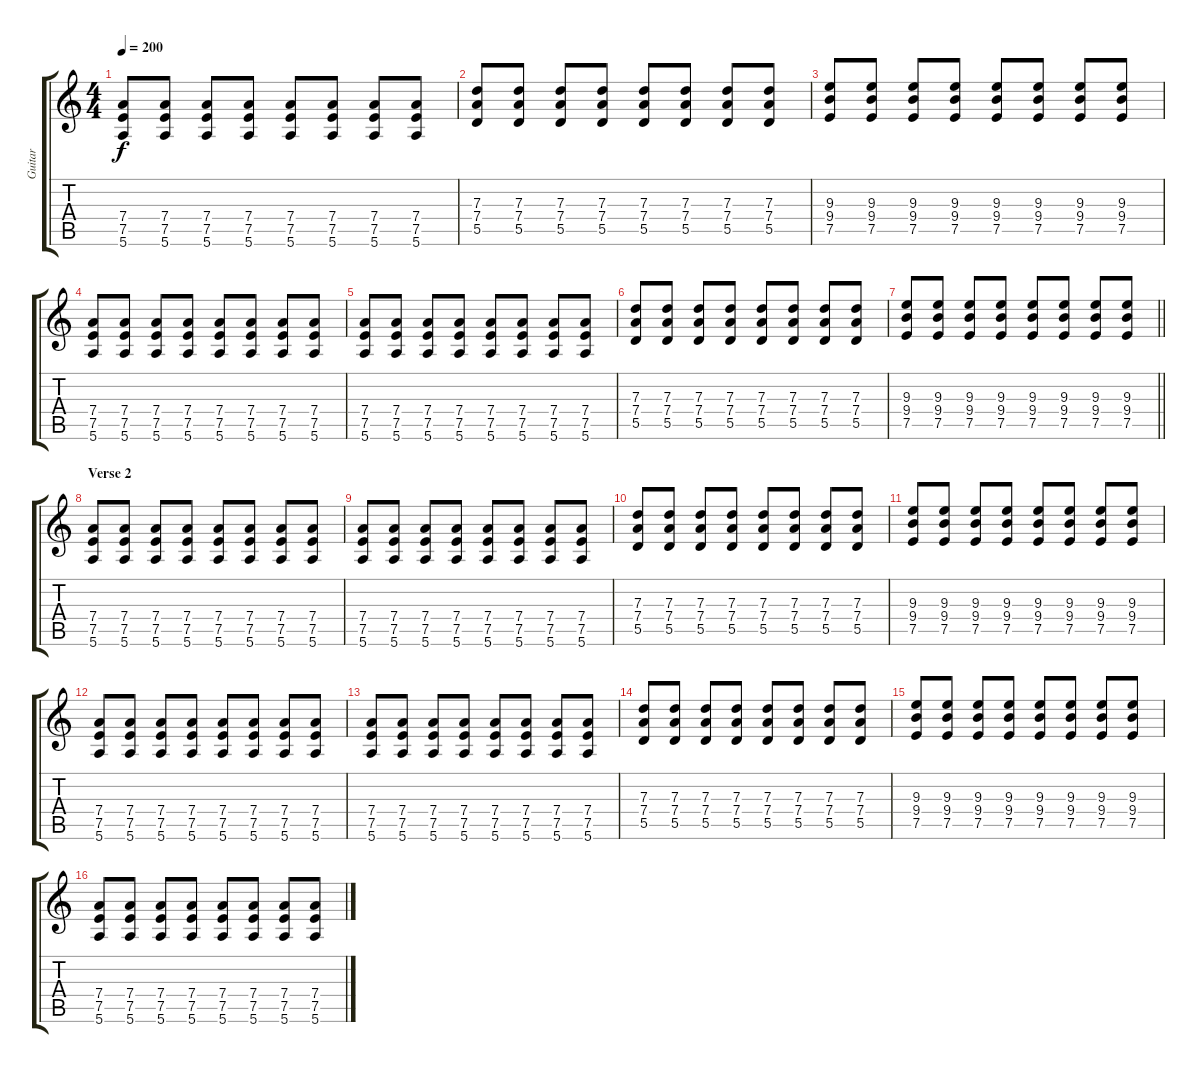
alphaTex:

\track ("Guitar" "Guitar") {instrument distortionguitar}
\staff {score tabs}
\tuning (E4 B3 G3 D3 A2 E2) {hide}
\ts (4 4)
\tempo 200
\clef g2
\ks c
(7.4 7.5 5.6).8{dy f} (7.4 7.5 5.6).8 (7.4 7.5 5.6).8 (7.4 7.5 5.6).8 (7.4 7.5 5.6).8 (7.4 7.5 5.6).8 (7.4 7.5 5.6).8 (7.4 7.5 5.6).8 |
(7.3 7.4 5.5).8 (7.3 7.4 5.5).8 (7.3 7.4 5.5).8 (7.3 7.4 5.5).8 (7.3 7.4 5.5).8 (7.3 7.4 5.5).8 (7.3 7.4 5.5).8 (7.3 7.4 5.5).8 |
(9.3 9.4 7.5).8 (9.3 9.4 7.5).8 (9.3 9.4 7.5).8 (9.3 9.4 7.5).8 (9.3 9.4 7.5).8 (9.3 9.4 7.5).8 (9.3 9.4 7.5).8 (9.3 9.4 7.5).8 |
(7.4 7.5 5.6).8 (7.4 7.5 5.6).8 (7.4 7.5 5.6).8 (7.4 7.5 5.6).8 (7.4 7.5 5.6).8 (7.4 7.5 5.6).8 (7.4 7.5 5.6).8 (7.4 7.5 5.6).8 |
(7.4 7.5 5.6).8 (7.4 7.5 5.6).8 (7.4 7.5 5.6).8 (7.4 7.5 5.6).8 (7.4 7.5 5.6).8 (7.4 7.5 5.6).8 (7.4 7.5 5.6).8 (7.4 7.5 5.6).8 |
(7.3 7.4 5.5).8 (7.3 7.4 5.5).8 (7.3 7.4 5.5).8 (7.3 7.4 5.5).8 (7.3 7.4 5.5).8 (7.3 7.4 5.5).8 (7.3 7.4 5.5).8 (7.3 7.4 5.5).8 |
\barLineRight lightlight
(9.3 9.4 7.5).8 (9.3 9.4 7.5).8 (9.3 9.4 7.5).8 (9.3 9.4 7.5).8 (9.3 9.4 7.5).8 (9.3 9.4 7.5).8 (9.3 9.4 7.5).8 (9.3 9.4 7.5).8 |
\section ("" "Verse 2")
(7.4 7.5 5.6).8 (7.4 7.5 5.6).8 (7.4 7.5 5.6).8 (7.4 7.5 5.6).8 (7.4 7.5 5.6).8 (7.4 7.5 5.6).8 (7.4 7.5 5.6).8 (7.4 7.5 5.6).8 |
(7.4 7.5 5.6).8 (7.4 7.5 5.6).8 (7.4 7.5 5.6).8 (7.4 7.5 5.6).8 (7.4 7.5 5.6).8 (7.4 7.5 5.6).8 (7.4 7.5 5.6).8 (7.4 7.5 5.6).8 |
(7.3 7.4 5.5).8 (7.3 7.4 5.5).8 (7.3 7.4 5.5).8 (7.3 7.4 5.5).8 (7.3 7.4 5.5).8 (7.3 7.4 5.5).8 (7.3 7.4 5.5).8 (7.3 7.4 5.5).8 |
(9.3 9.4 7.5).8 (9.3 9.4 7.5).8 (9.3 9.4 7.5).8 (9.3 9.4 7.5).8 (9.3 9.4 7.5).8 (9.3 9.4 7.5).8 (9.3 9.4 7.5).8 (9.3 9.4 7.5).8 |
(7.4 7.5 5.6).8 (7.4 7.5 5.6).8 (7.4 7.5 5.6).8 (7.4 7.5 5.6).8 (7.4 7.5 5.6).8 (7.4 7.5 5.6).8 (7.4 7.5 5.6).8 (7.4 7.5 5.6).8 |
(7.4 7.5 5.6).8 (7.4 7.5 5.6).8 (7.4 7.5 5.6).8 (7.4 7.5 5.6).8 (7.4 7.5 5.6).8 (7.4 7.5 5.6).8 (7.4 7.5 5.6).8 (7.4 7.5 5.6).8 |
(7.3 7.4 5.5).8 (7.3 7.4 5.5).8 (7.3 7.4 5.5).8 (7.3 7.4 5.5).8 (7.3 7.4 5.5).8 (7.3 7.4 5.5).8 (7.3 7.4 5.5).8 (7.3 7.4 5.5).8 |
(9.3 9.4 7.5).8 (9.3 9.4 7.5).8 (9.3 9.4 7.5).8 (9.3 9.4 7.5).8 (9.3 9.4 7.5).8 (9.3 9.4 7.5).8 (9.3 9.4 7.5).8 (9.3 9.4 7.5).8 |
(7.4 7.5 5.6).8 (7.4 7.5 5.6).8 (7.4 7.5 5.6).8 (7.4 7.5 5.6).8 (7.4 7.5 5.6).8 (7.4 7.5 5.6).8 (7.4 7.5 5.6).8 (7.4 7.5 5.6).8
